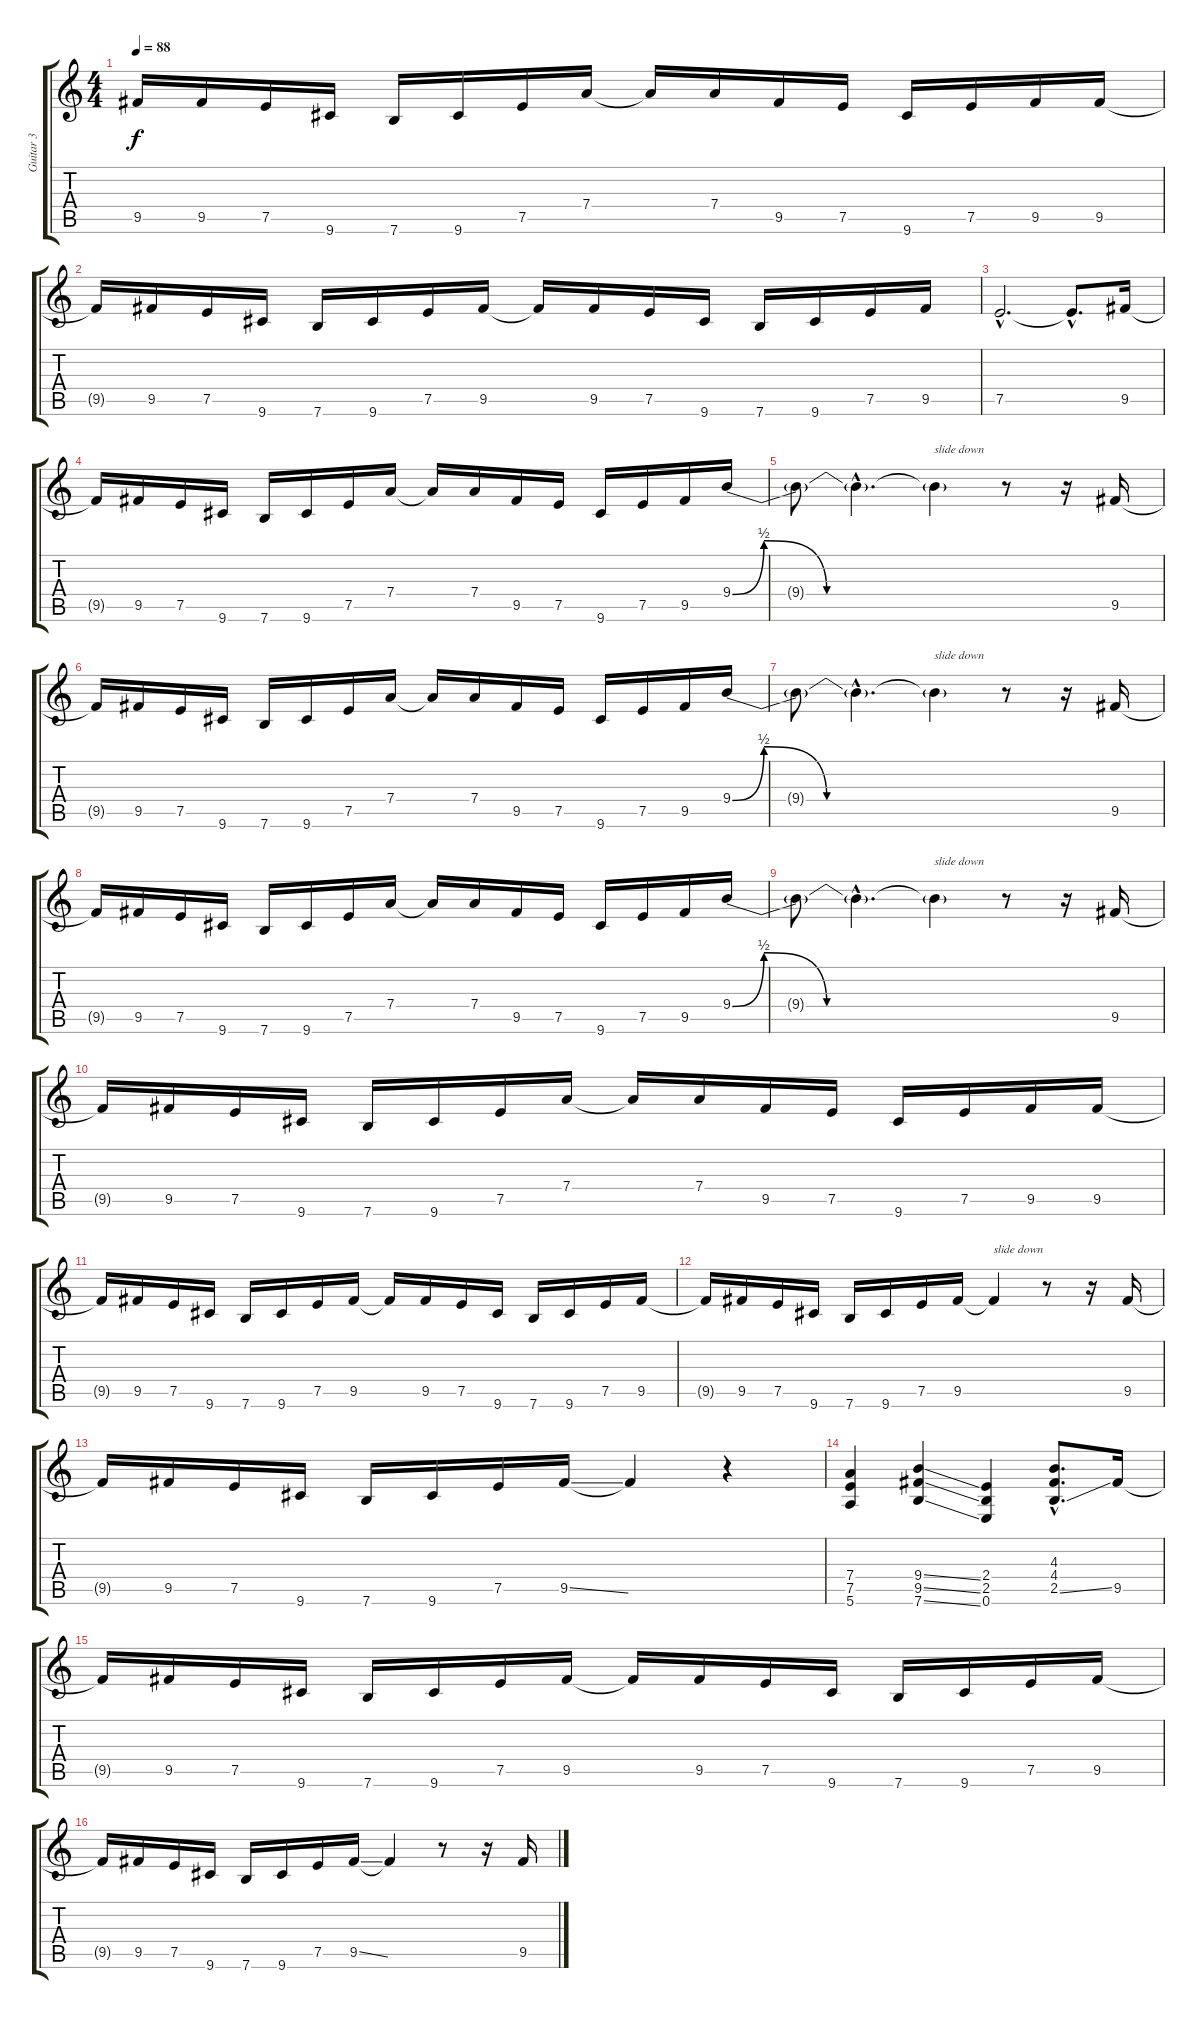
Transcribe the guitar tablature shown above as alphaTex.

\track ("Guitar 3" "Guitar 3") {instrument overdrivenguitar}
\staff {score tabs}
\tuning (E4 B3 G3 D3 A2 E2) {hide}
\ts (4 4)
\tempo 88
\clef g2
\ks c
9.5{t}.16{dy f} 9.5.16 7.5.16 9.6.16 7.6.16 9.6.16 7.5.16 7.4.16 7.4{t}.16 7.4.16 9.5.16 7.5.16 9.6.16 7.5.16 9.5.16 9.5.16 |
9.5{t}.16 9.5.16 7.5.16 9.6.16 7.6.16 9.6.16 7.5.16 9.5.16 9.5{t}.16 9.5.16 7.5.16 9.6.16 7.6.16 9.6.16 7.5.16 9.5.16 |
7.5{hac}.2{d} 7.5{hac t}.8{d} 9.5.16 |
9.5{t}.16 9.5.16 7.5.16 9.6.16 7.6.16 9.6.16 7.5.16 7.4.16 7.4{t}.16 7.4.16 9.5.16 7.5.16 9.6.16 7.5.16 9.5.16 9.4{be (custom 0 0 7 2 21 0 30 0 45 0 60 0)}.16 |
9.4{t}.8 9.4{hac t}.4{d} 9.4{t}.4{txt "slide down"} r.8 r.16 9.5.16 |
9.5{t}.16 9.5.16 7.5.16 9.6.16 7.6.16 9.6.16 7.5.16 7.4.16 7.4{t}.16 7.4.16 9.5.16 7.5.16 9.6.16 7.5.16 9.5.16 9.4{be (custom 0 0 7 2 21 0 30 0 45 0 60 0)}.16 |
9.4{t}.8 9.4{hac t}.4{d} 9.4{t}.4{txt "slide down"} r.8 r.16 9.5.16 |
9.5{t}.16 9.5.16 7.5.16 9.6.16 7.6.16 9.6.16 7.5.16 7.4.16 7.4{t}.16 7.4.16 9.5.16 7.5.16 9.6.16 7.5.16 9.5.16 9.4{be (custom 0 0 7 2 21 0 30 0 45 0 60 0)}.16 |
9.4{t}.8 9.4{hac t}.4{d} 9.4{t}.4{txt "slide down"} r.8 r.16 9.5.16 |
9.5{t}.16 9.5.16 7.5.16 9.6.16 7.6.16 9.6.16 7.5.16 7.4.16 7.4{t}.16 7.4.16 9.5.16 7.5.16 9.6.16 7.5.16 9.5.16 9.5.16 |
9.5{t}.16 9.5.16 7.5.16 9.6.16 7.6.16 9.6.16 7.5.16 9.5.16 9.5{t}.16 9.5.16 7.5.16 9.6.16 7.6.16 9.6.16 7.5.16 9.5.16 |
9.5{t}.16 9.5.16 7.5.16 9.6.16 7.6.16 9.6.16 7.5.16 9.5.16 9.5{t}.4{txt "slide down"} r.8 r.16 9.5.16 |
9.5{t}.16 9.5.16 7.5.16 9.6.16 7.6.16 9.6.16 7.5.16 9.5{ss}.16 9.5{t}.4 r.4 |
(7.4 7.5 5.6).4 (9.4{ss} 9.5{ss} 7.6{ss}).4 (2.4 2.5 0.6).4 (4.3{hac} 4.4{hac} 2.5{ss hac}).8{d} 9.5.16 |
9.5{t}.16 9.5.16 7.5.16 9.6.16 7.6.16 9.6.16 7.5.16 9.5.16 9.5{t}.16 9.5.16 7.5.16 9.6.16 7.6.16 9.6.16 7.5.16 9.5.16 |
9.5{t}.16 9.5.16 7.5.16 9.6.16 7.6.16 9.6.16 7.5.16 9.5{ss}.16 9.5{t}.4 r.8 r.16 9.5.16
